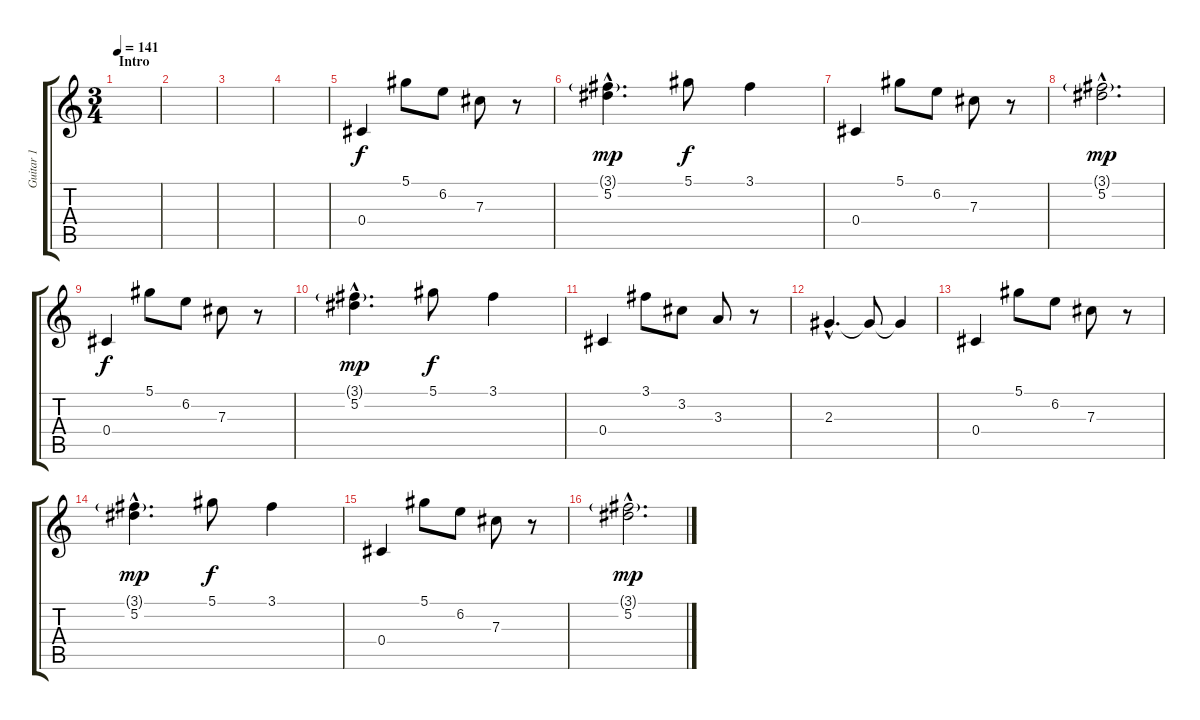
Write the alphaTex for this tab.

\track ("Guitar 1" "Guitar 1") {instrument acousticguitarsteel}
\staff {score tabs}
\tuning (Eb4 Bb3 Gb3 Db3 Ab2 Eb2) {hide}
\ts (3 4)
\section ("" "Intro")
\tempo 141
\clef g2
\ks c
|
|
|
|
0.4.4 5.1.8 6.2.8 7.3.8 r.8 |
(3.1{g hac} 5.2{hac}).4{d dy mp} 5.1.8{dy f} 3.1.4 |
0.4.4 5.1.8 6.2.8 7.3.8 r.8 |
(3.1{g hac} 5.2{hac}).2{d dy mp} |
0.4.4{dy f} 5.1.8 6.2.8 7.3.8 r.8 |
(3.1{g hac} 5.2{hac}).4{d dy mp} 5.1.8{dy f} 3.1.4 |
0.4.4 3.1.8 3.2.8 3.3.8 r.8 |
2.3{hac}.4{d} 2.3{t}.8 2.3{t}.4 |
0.4.4 5.1.8 6.2.8 7.3.8 r.8 |
(3.1{g hac} 5.2{hac}).4{d dy mp} 5.1.8{dy f} 3.1.4 |
0.4.4 5.1.8 6.2.8 7.3.8 r.8 |
(3.1{g hac} 5.2{hac}).2{d dy mp}
